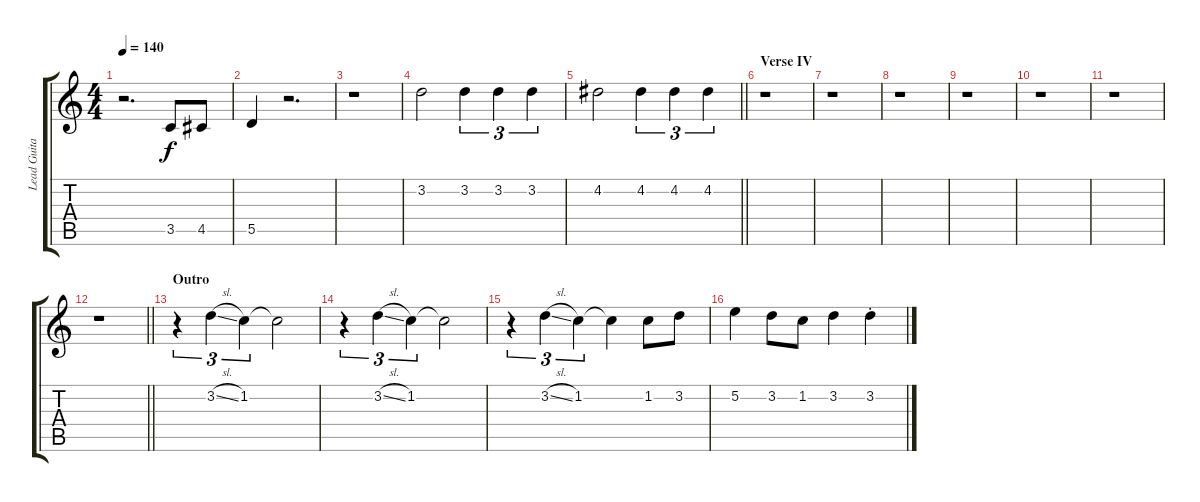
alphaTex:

\track ("Lead Guitar" "Lead Guita") {instrument electricguitarclean}
\staff {score tabs}
\tuning (E4 B3 G3 D3 A2 E2) {hide}
\ts (4 4)
\tempo 140
\clef g2
\ks c
r.2{d dy f} 3.5.8 4.5.8 |
5.5.4 r.2{d} |
r.1 |
3.2.2 3.2.4{tu (3 2)} 3.2.4{tu (3 2)} 3.2.4{tu (3 2)} |
\barLineRight lightlight
4.2.2 4.2.4{tu (3 2)} 4.2.4{tu (3 2)} 4.2.4{tu (3 2)} |
\section ("" "Verse IV")
r.1 |
r.1 |
r.1 |
r.1 |
r.1 |
r.1 |
\barLineRight lightlight
r.1 |
\section ("" "Outro")
r.4{tu (3 2)} 3.2{sl}.4{tu (3 2)} 1.2.4{tu (3 2)} 1.2{t}.2 |
r.4{tu (3 2)} 3.2{sl}.4{tu (3 2)} 1.2.4{tu (3 2)} 1.2{t}.2 |
r.4{tu (3 2)} 3.2{sl}.4{tu (3 2)} 1.2.4{tu (3 2)} 1.2{t}.4 1.2.8 3.2.8 |
5.2.4 3.2.8 1.2.8 3.2.4 3.2{st}.4
